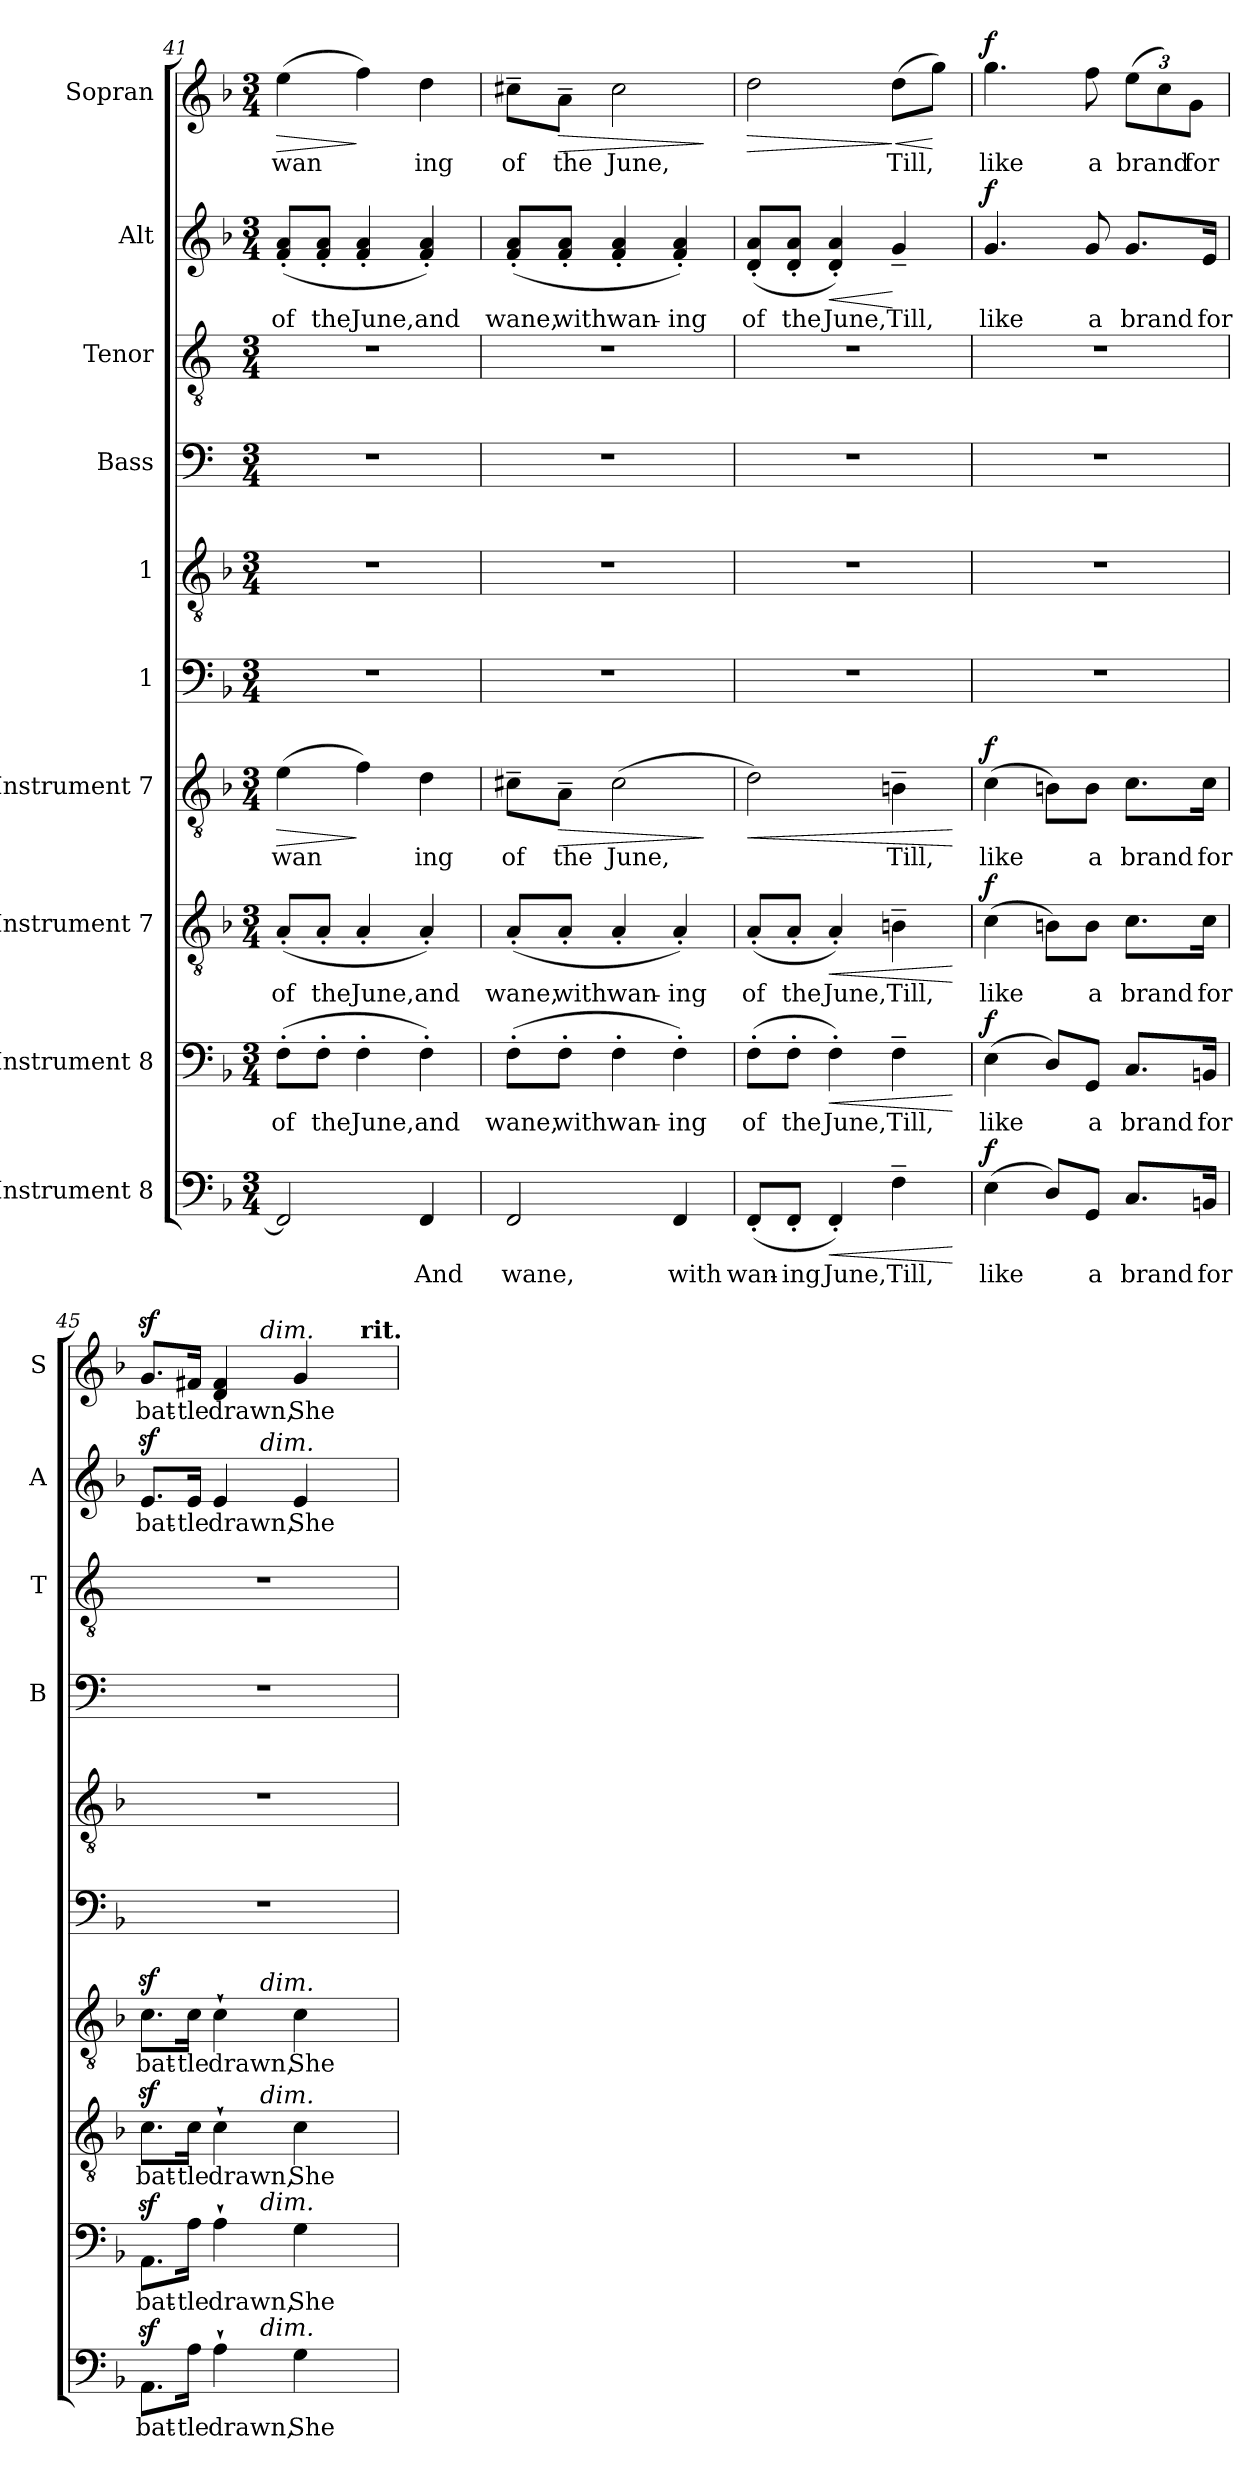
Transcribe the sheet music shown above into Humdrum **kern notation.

**kern	**text	**dynam	**kern	**text	**dynam	**kern	**text	**dynam	**kern	**text	**dynam	**kern	**kern	**kern	**kern	**kern	**text	**dynam	**kern	**text	**dynam
*part10	*part10	*part10	*part9	*part9	*part9	*part8	*part8	*part8	*part7	*part7	*part7	*part6	*part5	*part4	*part3	*part2	*part2	*part2	*part1	*part1	*part1
*staff10	*staff10	*staff10	*staff9	*staff9	*staff9	*staff8	*staff8	*staff8	*staff7	*staff7	*staff7	*staff6	*staff5	*staff4	*staff3	*staff2	*staff2	*staff2	*staff1	*staff1	*staff1
*I"Instrument 8	*	*	*I"Instrument 8	*	*	*I"Instrument 7	*	*	*I"Instrument 7	*	*	*I"1	*I"1	*I"Bass	*I"Tenor	*I"Alt	*	*	*I"Sopran	*	*
*	*	*	*	*	*	*	*	*	*	*	*	*	*	*I'B	*I'T	*I'A	*	*	*I'S	*	*
*clefF4	*	*	*clefF4	*	*	*clefGv2	*	*	*clefGv2	*	*	*clefF4	*clefGv2	*clefF4	*clefGv2	*clefG2	*	*	*clefG2	*	*
*k[b-]	*	*	*k[b-]	*	*	*k[b-]	*	*	*k[b-]	*	*	*k[b-]	*k[b-]	*k[]	*k[]	*k[b-]	*	*	*k[b-]	*	*
*F:	*	*	*F:	*	*	*F:	*	*	*F:	*	*	*F:	*F:	*C:	*C:	*F:	*	*	*F:	*	*
*M3/4	*	*	*M3/4	*	*	*M3/4	*	*	*M3/4	*	*	*M3/4	*M3/4	*M3/4	*M3/4	*M3/4	*	*	*M3/4	*	*
=41	=41	=41	=41	=41	=41	=41	=41	=41	=41	=41	=41	=41	=41	=41	=41	=41	=41	=41	=41	=41	=41
!	!LO:LY:b:cj	!	!	!LO:LY:b:rj	!	!	!LO:LY:b:cj	!	!	!LO:LY:b:cj	!LO:HP:b	!	!	!	!	!	!LO:LY:b:cj	!	!	!LO:LY:b:cj	!LO:HP:b
2FF/]	.	.	(>8F'>\L	of	.	(<8A'</L	of	.	(>4e\	wan-	>	2.r	2.r	2.r	2.r	(<8a/'< 8f/'<L	of	.	(>4ee\	wan-	>
!	!	!	!	!LO:LY:b:rj	!	!	!LO:LY:b:cj	!	!	!	!	!	!	!	!	!	!LO:LY:b:cj	!	!	!	!
.	.	.	8F'>\J	the	.	8A'</J	the	.	.	.	.	.	.	.	.	8a/'< 8f/'<J	the	.	.	.	.
!	!	!	!	!LO:LY:b:rj	!	!	!LO:LY:b:cj	!	!	!LO:LY:b:cj	!	!	!	!	!	!	!LO:LY:b:cj	!	!	!LO:LY:b:cj	!
.	.	.	4F'>\	June,	.	4A'</	June,	.	4f\)	--	]	.	.	.	.	4a/'< 4f/'<	June,	.	4ff\)	--	]
!	!LO:LY:b:cj	!	!	!LO:LY:b:rj	!	!	!LO:LY:b:cj	!	!	!LO:LY:b:cj	!	!	!	!	!	!	!LO:LY:b:cj	!	!	!LO:LY:b:cj	!
4FF/	And	.	4F'>\)	and	.	4A'</)	and	.	4d\	-ing	.	.	.	.	.	4a/'< 4f/'<)	and	.	4dd\	-ing	.
=42	=42	=42	=42	=42	=42	=42	=42	=42	=42	=42	=42	=42	=42	=42	=42	=42	=42	=42	=42	=42	=42
!	!LO:LY:b:cj	!	!	!LO:LY:b:rj	!	!	!LO:LY:b:cj	!	!	!LO:LY:b:cj	!	!	!	!	!	!	!LO:LY:b:cj	!	!	!LO:LY:b:cj	!
2FF/	wane,	.	(>8F'>\L	wane,	.	(<8A'</L	wane,	.	8c#X~>\L	of	.	2.r	2.r	2.r	2.r	(<8a/'< 8f/'<L	wane,	.	8cc#X~>\L	of	.
!	!	!	!	!LO:LY:b:rj	!	!	!LO:LY:b:cj	!	!	!LO:LY:b:cj	!LO:HP:b	!	!	!	!	!	!LO:LY:b:cj	!	!	!LO:LY:b:cj	!LO:HP:b
.	.	.	8F'>\J	with	.	8A'</J	with	.	8A~>\J	the	>	.	.	.	.	8a/'< 8f/'<J	with	.	8a~>\J	the	>
!	!	!	!	!LO:LY:b:rj	!	!	!LO:LY:b:cj	!	!	!LO:LY:b:cj	!	!	!	!	!	!	!LO:LY:b:cj	!	!	!LO:LY:b:cj	!
.	.	.	4F'>\	wan-	.	4A'</	wan-	.	(>2c#\	June,	.	.	.	.	.	4a/'< 4f/'<	wan-	.	2cc#\	June,	.
!	!LO:LY:b:cj	!	!	!LO:LY:b:rj	!	!	!LO:LY:b:cj	!	!	!	!	!	!	!	!	!	!LO:LY:b:cj	!	!	!	!
4FF/	with	.	4F'>\)	-ing	.	4A'</)	-ing	.	.	.	.	.	.	.	.	4a/'< 4f/'<)	-ing	.	.	.	.
.	.	.	.	.	.	.	.	.	.	.	]	.	.	.	.	.	.	.	.	.	]
!!LO:PB:g=z
=43	=43	=43	=43	=43	=43	=43	=43	=43	=43	=43	=43	=43	=43	=43	=43	=43	=43	=43	=43	=43	=43
!	!LO:LY:b:cj	!	!	!LO:LY:b:rj	!	!	!LO:LY:b:cj	!	!	!LO:LY:b:cj	!LO:HP:b	!	!	!	!	!	!	!	!	!	!
!	!	!	!	!	!	!	!	!	!	!	!LO:HP:n=1:b	!	!	!	!	!	!LO:LY:b:cj	!	!	!LO:LY:b:cj	!LO:HP:b
(<8FF'</L	wan-	.	(>8F'>\L	of	.	(<8A'</L	of	.	2d\)	.	> <	2.r	2.r	2.r	2.r	(<8a/'< 8d/'<L	of	.	2dd\	.	>
!	!LO:LY:b:cj	!	!	!LO:LY:b:rj	!	!	!LO:LY:b:cj	!	!	!	!	!	!	!	!	!	!LO:LY:b:cj	!	!	!	!
8FF'</J	-ing	.	8F'>\J	the	.	8A'</J	the	.	.	.	.	.	.	.	.	8a/'< 8d/'<J	the	.	.	.	.
!	!LO:LY:b:cj	!LO:HP:b	!	!LO:LY:b:rj	!LO:HP:b	!	!LO:LY:b:cj	!LO:HP:b	!	!	!	!	!	!	!	!	!LO:LY:b:cj	!LO:HP:b	!	!	!
4FF'</)	June,	<	4F'>\)	June,	<	4A'</)	June,	<	.	.	.	.	.	.	.	4a/'< 4d/'<)	June,	<	.	.	.
!	!LO:LY:b:cj	!	!	!LO:LY:b:rj	!	!	!LO:LY:b:cj	!	!	!LO:LY:b:cj	!	!	!	!	!	!	!LO:LY:b:cj	!	!	!LO:LY:b:cj	!LO:HP:n=1:b
4F~>\	Till,	.	4F~>\	Till,	.	4Bn~>\	Till,	.	4Bn~>\	Till,	]	.	.	.	.	4g~</	Till,	[	(>8dd\L	Till,	] <
!	!	!	!	!	!	!	!	!	!	!	!	!	!	!	!	!	!	!	!	!LO:LY:b:cj	!
.	.	.	.	.	.	.	.	.	.	.	.	.	.	.	.	.	.	.	8gg\J)	.	[
.	.	[	.	.	[	.	.	[	.	.	[	.	.	.	.	.	.	.	.	.	.
=44	=44	=44	=44	=44	=44	=44	=44	=44	=44	=44	=44	=44	=44	=44	=44	=44	=44	=44	=44	=44	=44
!	!LO:LY:b:cj	!LO:DY:a	!	!LO:LY:b:rj	!LO:DY:a	!	!LO:LY:b:cj	!LO:DY:a	!	!LO:LY:b:cj	!LO:DY:a	!	!	!	!	!	!LO:LY:b:cj	!LO:DY:a	!	!LO:LY:b:cj	!LO:DY:a
(>4E\	like	f	(>4E\	like	f	(>4c\	like	f	(>4c\	like	f	2.r	2.r	2.r	2.r	4.g/	like	f	4.gg\	like	f
!	!LO:LY:b:cj	!	!	!LO:LY:b:rj	!	!	!LO:LY:b:cj	!	!	!LO:LY:b:cj	!	!	!	!	!	!	!	!	!	!	!
8D/L)	.	.	8D/L)	.	.	8Bn\L)	.	.	8Bn\L)	.	.	.	.	.	.	.	.	.	.	.	.
!	!LO:LY:b:cj	!	!	!LO:LY:b:rj	!	!	!LO:LY:b:cj	!	!	!LO:LY:b:cj	!	!	!	!	!	!	!LO:LY:b:cj	!	!	!LO:LY:b:cj	!
8GG/J	a	.	8GG/J	a	.	8B\J	a	.	8B\J	a	.	.	.	.	.	8g/	a	.	8ff\	a	.
!	!LO:LY:b:cj	!	!	!LO:LY:b:rj	!	!	!LO:LY:b:cj	!	!	!LO:LY:b:cj	!	!	!	!	!	!	!LO:LY:b:cj	!	!	!	!
*	*	*	*	*	*	*	*	*	*	*	*	*	*	*	*	*	*	*	*Xbrackettup	*	*
!	!	!	!	!	!	!	!	!	!	!	!	!	!	!	!	!	!	!	!	!LO:LY:b:cj	!
8.C/L	brand	.	8.C/L	brand	.	8.c\L	brand	.	8.c\L	brand	.	.	.	.	.	8.g/L	brand	.	(>12ee\L	brand	.
!	!	!	!	!	!	!	!	!	!	!	!	!	!	!	!	!	!	!	!	!LO:LY:b:cj	!
.	.	.	.	.	.	.	.	.	.	.	.	.	.	.	.	.	.	.	12cc\)	.	.
!	!	!	!	!	!	!	!	!	!	!	!	!	!	!	!	!	!	!	!	!LO:LY:b:cj	!
.	.	.	.	.	.	.	.	.	.	.	.	.	.	.	.	.	.	.	12g\J	for	.
!	!LO:LY:b:cj	!	!	!LO:LY:b:rj	!	!	!LO:LY:b:cj	!	!	!LO:LY:b:cj	!	!	!	!	!	!	!LO:LY:b:cj	!	!	!	!
16BBn/J	for	.	16BBn/J	for	.	16c\J	for	.	16c\J	for	.	.	.	.	.	16e/J	for	.	.	.	.
=45	=45	=45	=45	=45	=45	=45	=45	=45	=45	=45	=45	=45	=45	=45	=45	=45	=45	=45	=45	=45	=45
!	!LO:LY:b:cj	!	!	!LO:LY:b:rj	!	!	!LO:LY:b:cj	!	!	!LO:LY:b:cj	!	!	!	!	!	!	!LO:LY:b:cj	!	!	!LO:LY:b:cj	!
*^	*	*	*^	*	*	*^	*	*	*^	*	*	*	*	*	*	*^	*	*	*^	*	*
*	*	*	*	*	*	*	*	*	*	*	*	*	*	*	*	*	*	*	*	*	*	*	*	*	*^	*	*
8.AAz>\L	4ryy	bat-	.	8.AAz>\L	4ryy	bat-	.	8.cz>\L	4ryy	bat-	.	8.cz>\L	4ryy	bat-	.	2.r	2.r	2.r	2.r	8.ez>/L	4ryy	bat-	.	8.gz>/L	4ryy	2ryy	bat-	.
!	!	!LO:LY:b:cj	!	!	!	!LO:LY:b:rj	!	!	!	!LO:LY:b:cj	!	!	!	!LO:LY:b:cj	!	!	!	!	!	!	!	!LO:LY:b:cj	!	!	!	!	!LO:LY:b:cj	!
16A\J	.	-tle	.	16A\J	.	-tle	.	16c\J	.	-tle	.	16c\J	.	-tle	.	.	.	.	.	16e/J	.	-tle	.	16f#X/J	.	.	-tle	.
!	!	!LO:LY:b:cj	!	!	!	!LO:LY:b:rj	!	!	!	!LO:LY:b:cj	!	!	!	!LO:LY:b:cj	!	!	!	!	!	!	!	!LO:LY:b:cj	!	!	!	!	!LO:LY:b:cj	!
4A`>\	8ryy	drawn,	.	4A`>\	8ryy	drawn,	.	4c`>\	8ryy	drawn,	.	4c`>\	8ryy	drawn,	.	.	.	.	.	4e/	8ryy	drawn,	.	4f#/ 4d/	8ryy	.	drawn,	.
.	64ryy	.	.	.	64ryy	.	.	.	64ryy	.	.	.	64ryy	.	.	.	.	.	.	.	64ryy	.	.	.	64ryy	.	.	.
!	!	!	!	!	!	!	!	!	!	!	!	!	!	!	!	!	!	!	!	!	!	!	!	!	!LO:TX:a:i:t=dim.	!	!	!
!	!	!	!	!	!	!	!	!	!	!	!	!	!	!	!	!	!	!	!	!	!LO:TX:a:i:t=dim.	!	!	!	!	!	!	!
!	!	!	!	!	!	!	!	!	!	!	!	!	!LO:TX:a:i:t=dim.	!	!	!	!	!	!	!	!	!	!	!	!	!	!	!
!	!	!	!	!	!	!	!	!	!LO:TX:a:i:t=dim.	!	!	!	!	!	!	!	!	!	!	!	!	!	!	!	!	!	!	!
!	!	!	!	!	!LO:TX:a:i:t=dim.	!	!	!	!	!	!	!	!	!	!	!	!	!	!	!	!	!	!	!	!	!	!	!
!	!LO:TX:a:i:t=dim.	!	!	!	!	!	!	!	!	!	!	!	!	!	!	!	!	!	!	!	!	!	!	!	!	!	!	!
.	4ryy	.	.	.	4ryy	.	.	.	4ryy	.	.	.	4ryy	.	.	.	.	.	.	.	4ryy	.	.	.	4ryy	.	.	.
!	!	!LO:LY:b:cj	!	!	!	!LO:LY:b:rj	!	!	!	!LO:LY:b:cj	!	!	!	!LO:LY:b:cj	!	!	!	!	!	!	!	!LO:LY:b:cj	!	!	!	!	!LO:LY:b:cj	!
4G\	.	She	.	4G\	.	She	.	4c\	.	She	.	4c\	.	She	.	.	.	.	.	4e/	.	She	.	4g/	.	8..ryy	She	.
.	16..ryy	.	.	.	16..ryy	.	.	.	16..ryy	.	.	.	16..ryy	.	.	.	.	.	.	.	16..ryy	.	.	.	16..ryy	.	.	.
!	!	!	!	!	!	!	!	!	!	!	!	!	!	!	!	!	!	!	!	!	!	!	!	!	!	!LO:TX:a:B:t=rit.	!	!
.	.	.	.	.	.	.	.	.	.	.	.	.	.	.	.	.	.	.	.	.	.	.	.	.	.	32ryy	.	.
*v	*v	*	*	*	*	*	*	*v	*v	*	*	*v	*v	*	*	*	*	*	*	*v	*v	*	*	*v	*v	*v	*	*
*	*	*	*v	*v	*	*	*	*	*	*	*	*	*	*	*	*	*	*	*	*	*	*
=	=	=	=	=	=	=	=	=	=	=	=	=	=	=	=	=	=	=	=	=	=
*-	*-	*-	*-	*-	*-	*-	*-	*-	*-	*-	*-	*-	*-	*-	*-	*-	*-	*-	*-	*-	*-
